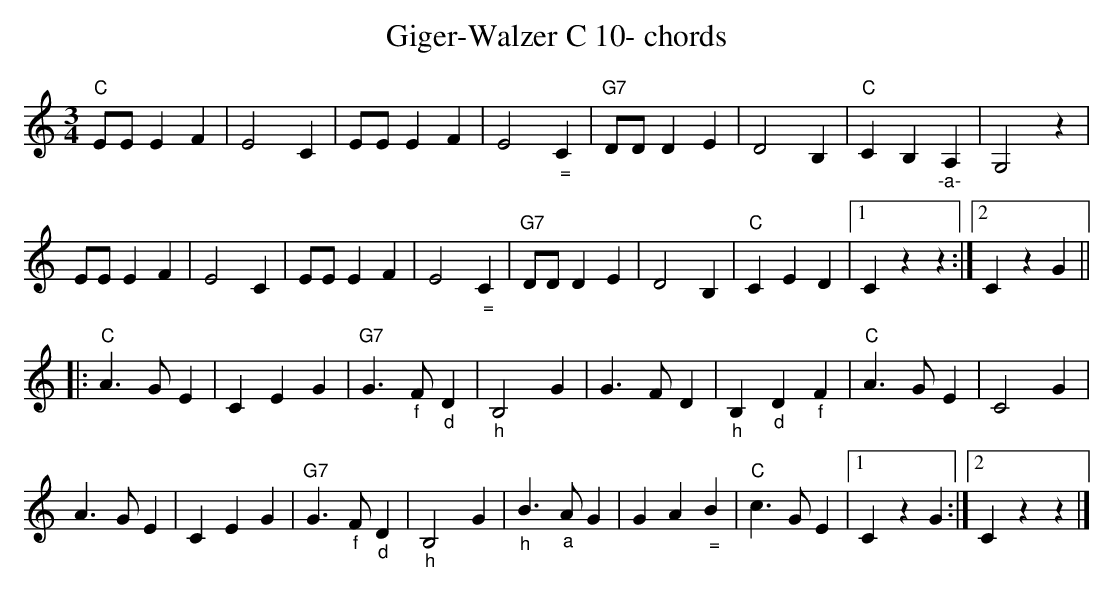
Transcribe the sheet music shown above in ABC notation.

X:1
T:Giger-Walzer C 10- chords
M:3/4
L:1/4
K:Cmaj%%MIDI gchordon
"C"E/2E/2 EF | E2C | E/2E/2 EF | E2"_ ="C | "G7"D/2D/2DE | D2B, | "C"CB,"_-a-"A, | G,2z |
E/2E/2 EF | E2C | E/2E/2 EF | E2"_ ="C | "G7"D/2D/2DE | D2B, | "C"CED |1 Czz :|2 CzG ||
|: "C"A>GE | CEG | "G7"G>"_f"F"_d"D | "_h"B,2G | G>FD | "_h"B,"_d"D"_f"F | "C"A>GE | C2G |
A>GE | CEG | "G7"G>"_f"F"_d"D | "_h"B,2G | "_h"B>"_a"AG | GA"_ ="B | "C"c>GE |1 CzG :|2 Czz |]
